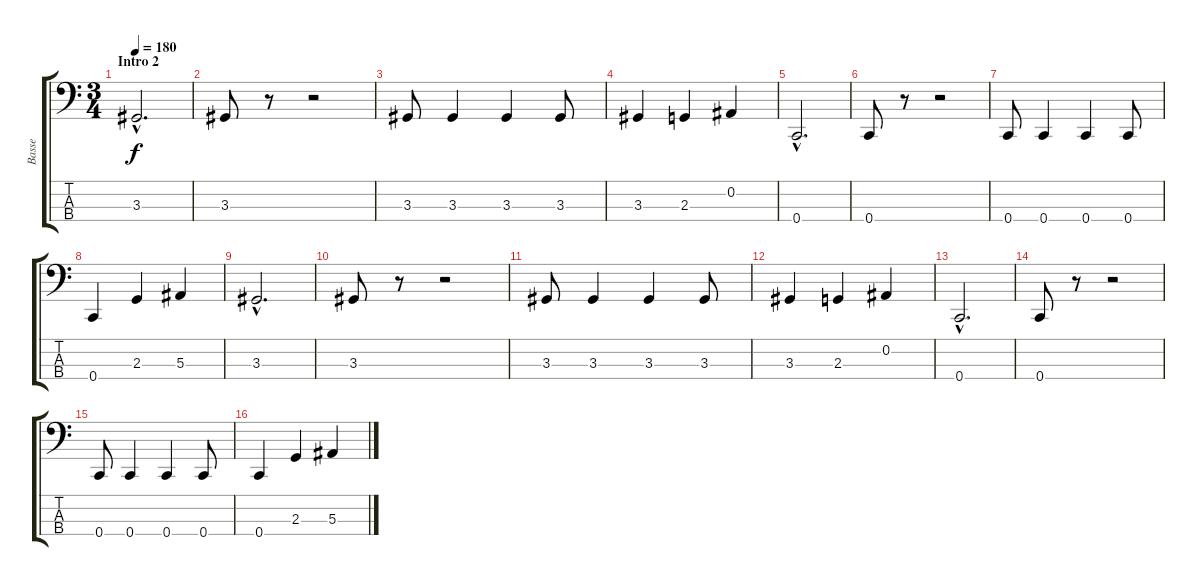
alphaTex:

\track ("Basse" "Basse") {instrument electricbasspick}
\staff {score tabs}
\tuning (Eb2 Bb1 F1 C1) {hide}
\ts (3 4)
\section ("" "Intro 2")
\tempo 180
\clef f4
\ks c
3.3{hac}.2{d dy f} |
3.3.8 r.8 r.2 |
3.3.8 3.3.4 3.3.4 3.3.8 |
3.3.4 2.3.4 0.2.4 |
0.4{hac}.2{d} |
0.4.8 r.8 r.2 |
0.4.8 0.4.4 0.4.4 0.4.8 |
0.4.4 2.3.4 5.3.4 |
3.3{hac}.2{d} |
3.3.8 r.8 r.2 |
3.3.8 3.3.4 3.3.4 3.3.8 |
3.3.4 2.3.4 0.2.4 |
0.4{hac}.2{d} |
0.4.8 r.8 r.2 |
0.4.8 0.4.4 0.4.4 0.4.8 |
0.4.4 2.3.4 5.3.4
